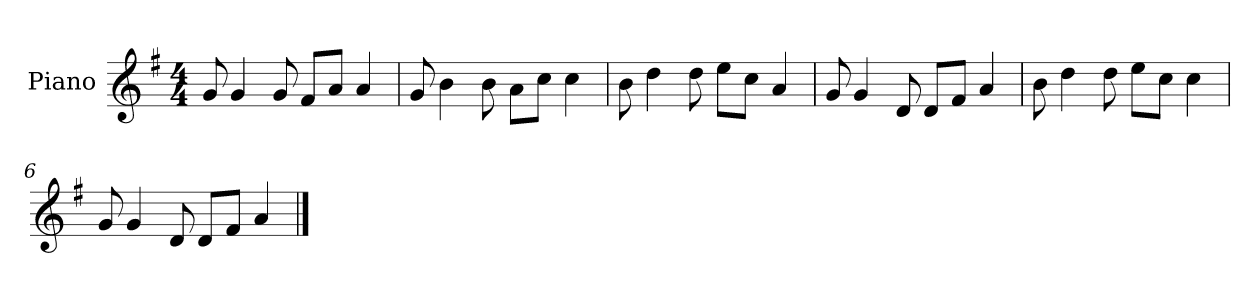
**kern
*part1
*staff1
*I"Piano
*I'P-no
*clefG2
*k[f#]
*M4/4
*MM90
=1
8g/
4g/
8g/
8f#/L
8a/J
4a/
=2
8g/
4b\
8b\
8a\L
8cc\J
4cc\
=3
8b\
4dd\
8dd\
8ee\L
8cc\J
4a/
=4
8g/
4g/
8d/
8d/L
8f#/J
4a/
=5
8b\
4dd\
8dd\
8ee\L
8cc\J
4cc\
!!LO:LB:g=z
=6
8g/
4g/
8d/
8d/L
8f#/J
4a/
==
*-
